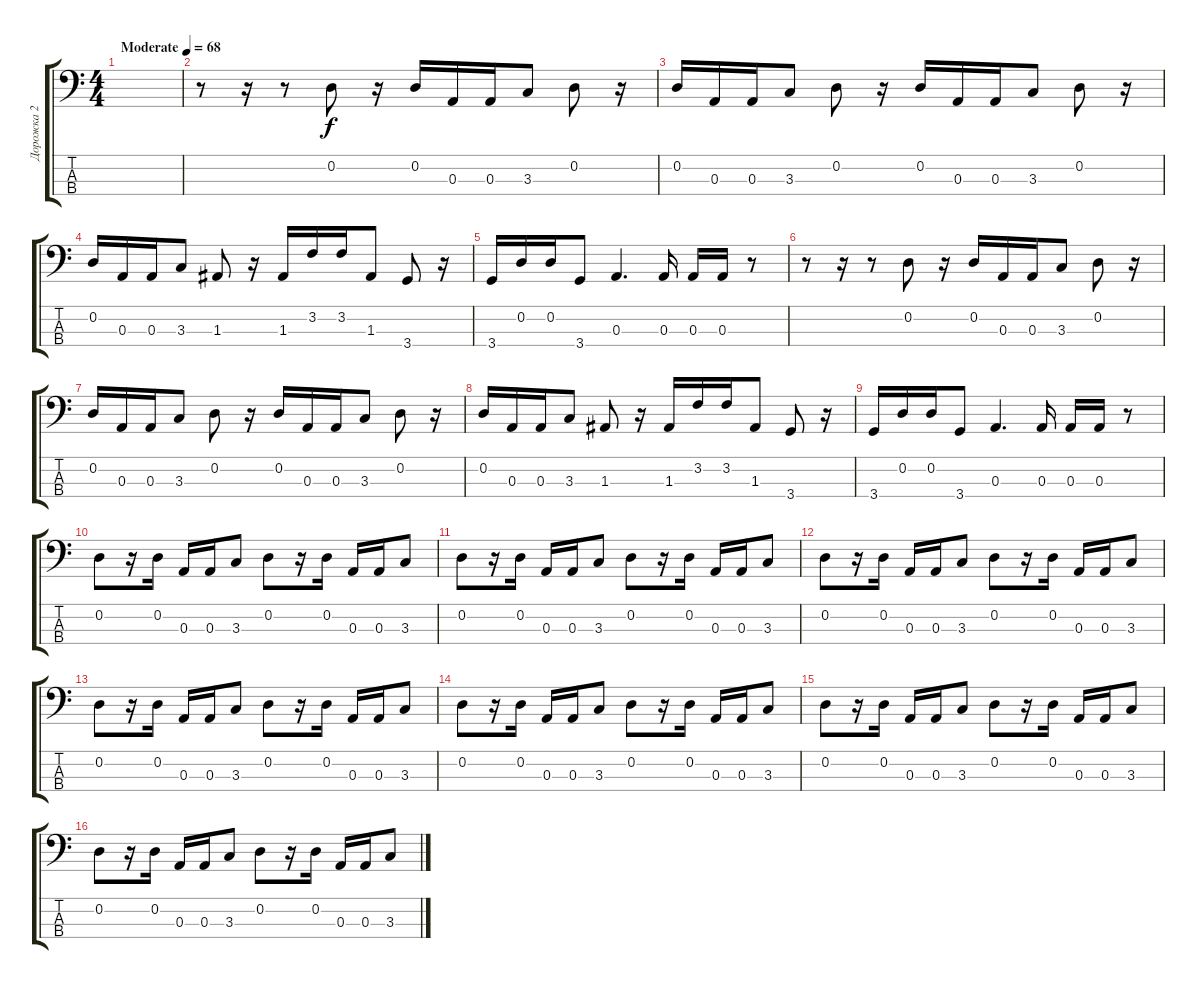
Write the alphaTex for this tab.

\track ("Дорожка 2" "Дорожка 2") {instrument electricbasspick}
\staff {score tabs}
\tuning (G2 D2 A1 E1) {hide}
\ts (4 4)
\tempo (68 "Moderate")
\clef f4
\ks c
|
r.8 r.16 r.8 0.2.8 r.16 0.2.16 0.3.16 0.3.16 3.3.8 0.2.8 r.16 |
0.2.16 0.3.16 0.3.16 3.3.8 0.2.8 r.16 0.2.16 0.3.16 0.3.16 3.3.8 0.2.8 r.16 |
0.2.16 0.3.16 0.3.16 3.3.8 1.3.8 r.16 1.3.16 3.2.16 3.2.16 1.3.8 3.4.8 r.16 |
3.4.16 0.2.16 0.2.16 3.4.8 0.3.4{d} 0.3.16 0.3.16 0.3.16 r.8 |
r.8 r.16 r.8 0.2.8 r.16 0.2.16 0.3.16 0.3.16 3.3.8 0.2.8 r.16 |
0.2.16 0.3.16 0.3.16 3.3.8 0.2.8 r.16 0.2.16 0.3.16 0.3.16 3.3.8 0.2.8 r.16 |
0.2.16 0.3.16 0.3.16 3.3.8 1.3.8 r.16 1.3.16 3.2.16 3.2.16 1.3.8 3.4.8 r.16 |
3.4.16 0.2.16 0.2.16 3.4.8 0.3.4{d} 0.3.16 0.3.16 0.3.16 r.8 |
0.2.8 r.16 0.2.16 0.3.16 0.3.16 3.3.8 0.2.8 r.16 0.2.16 0.3.16 0.3.16 3.3.8 |
0.2.8 r.16 0.2.16 0.3.16 0.3.16 3.3.8 0.2.8 r.16 0.2.16 0.3.16 0.3.16 3.3.8 |
0.2.8 r.16 0.2.16 0.3.16 0.3.16 3.3.8 0.2.8 r.16 0.2.16 0.3.16 0.3.16 3.3.8 |
0.2.8 r.16 0.2.16 0.3.16 0.3.16 3.3.8 0.2.8 r.16 0.2.16 0.3.16 0.3.16 3.3.8 |
0.2.8 r.16 0.2.16 0.3.16 0.3.16 3.3.8 0.2.8 r.16 0.2.16 0.3.16 0.3.16 3.3.8 |
0.2.8 r.16 0.2.16 0.3.16 0.3.16 3.3.8 0.2.8 r.16 0.2.16 0.3.16 0.3.16 3.3.8 |
0.2.8 r.16 0.2.16 0.3.16 0.3.16 3.3.8 0.2.8 r.16 0.2.16 0.3.16 0.3.16 3.3.8
